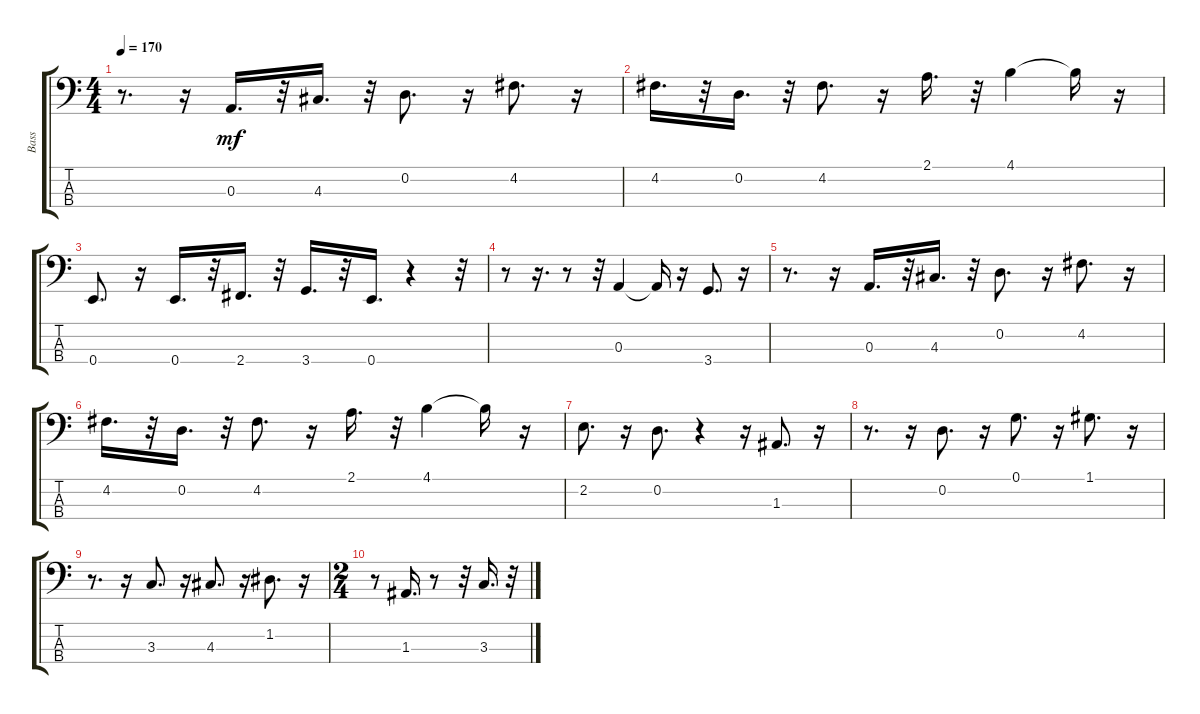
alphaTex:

\track ("Bass" "Bass") {instrument electricbassfinger}
\staff {score tabs}
\tuning (G2 D2 A1 E1) {hide}
\ts (4 4)
\tempo 170
\clef f4
\ks c
r.8{d dy mf} r.16 0.3.16{d} r.32 4.3.16{d} r.32 0.2.8{d} r.16 4.2.8{d} r.16 |
4.2.16{d} r.32 0.2.16{d} r.32 4.2.8{d} r.16 2.1.16{d} r.32 4.1.4 4.1{t}.16 r.16 |
0.4.8{d} r.16 0.4.16{d} r.32 2.4.16{d} r.32 3.4.16{d} r.32 0.4.16{d} r.4 r.32 |
r.8 r.16{d} r.8 r.32 0.3.4 0.3{t}.16 r.16 3.4.8{d} r.16 |
r.8{d} r.16 0.3.16{d} r.32 4.3.16{d} r.32 0.2.8{d} r.16 4.2.8{d} r.16 |
4.2.16{d} r.32 0.2.16{d} r.32 4.2.8{d} r.16 2.1.16{d} r.32 4.1.4 4.1{t}.16 r.16 |
2.2.8{d} r.16 0.2.8{d} r.4 r.16 1.3.8{d} r.16 |
r.8{d} r.16 0.2.8{d} r.16 0.1.8{d} r.16 1.1.8{d} r.16 |
r.8{d} r.16 3.3.8{d} r.16 4.3.8{d} r.16 1.2.8{d} r.16 |
\ts (2 4)
r.8 1.3.16{d} r.8 r.32 3.3.16{d} r.32
